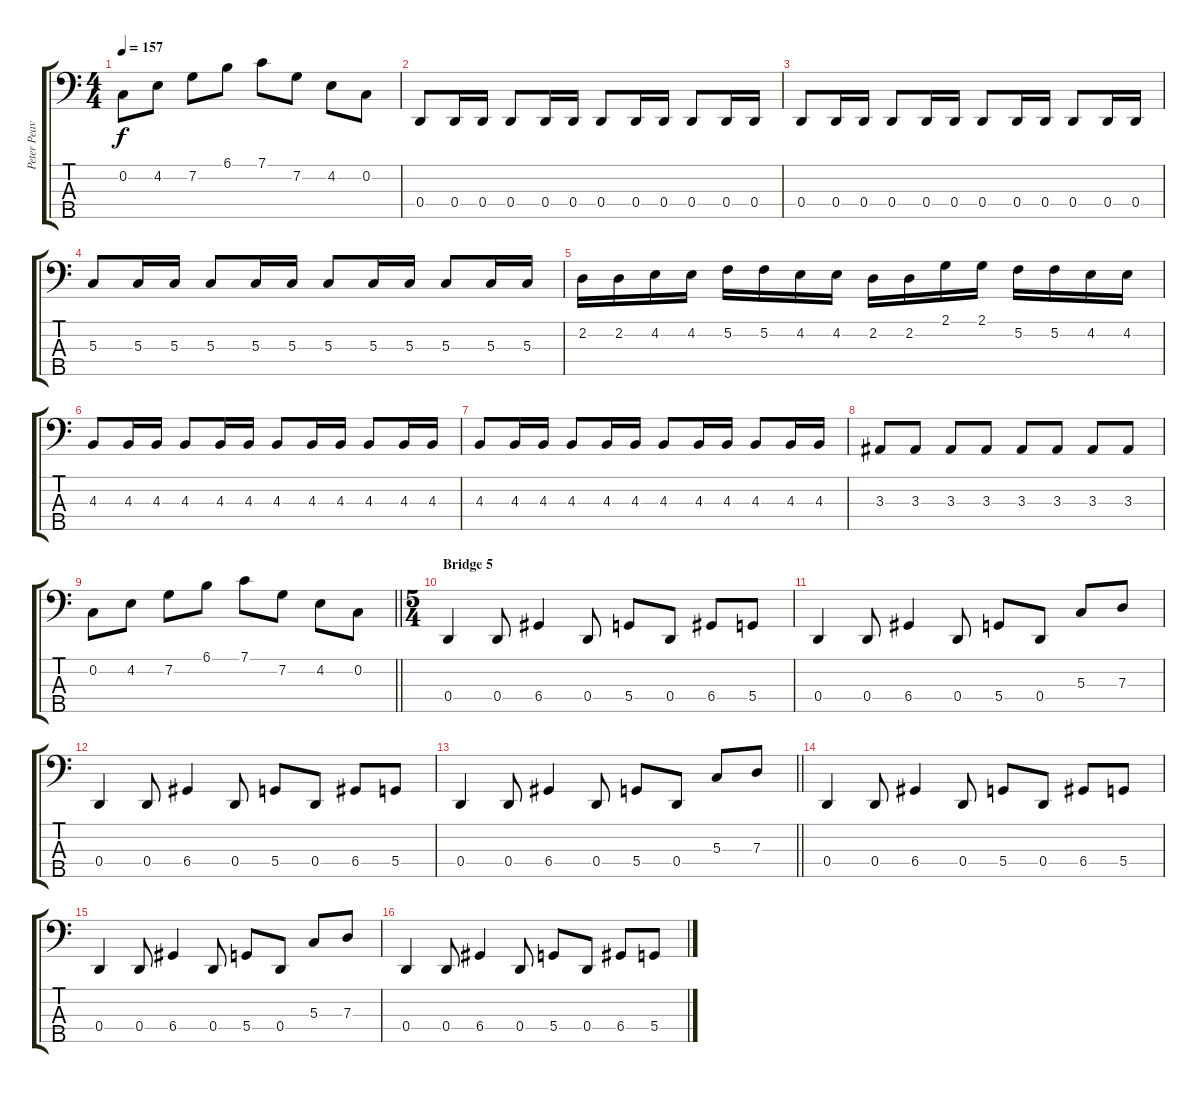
\track ("Peter Peavy Wagner" "Peter Peav") {instrument electricbasspick}
\staff {score tabs}
\tuning (F2 C2 G1 D1 A0) {hide}
\ts (4 4)
\tempo 157
\clef f4
\ks c
0.2.8{dy f} 4.2.8 7.2.8 6.1.8 7.1.8 7.2.8 4.2.8 0.2.8 |
0.4.8 0.4.16 0.4.16 0.4.8 0.4.16 0.4.16 0.4.8 0.4.16 0.4.16 0.4.8 0.4.16 0.4.16 |
0.4.8 0.4.16 0.4.16 0.4.8 0.4.16 0.4.16 0.4.8 0.4.16 0.4.16 0.4.8 0.4.16 0.4.16 |
5.3.8 5.3.16 5.3.16 5.3.8 5.3.16 5.3.16 5.3.8 5.3.16 5.3.16 5.3.8 5.3.16 5.3.16 |
2.2.16 2.2.16 4.2.16 4.2.16 5.2.16 5.2.16 4.2.16 4.2.16 2.2.16 2.2.16 2.1.16 2.1.16 5.2.16 5.2.16 4.2.16 4.2.16 |
4.3.8 4.3.16 4.3.16 4.3.8 4.3.16 4.3.16 4.3.8 4.3.16 4.3.16 4.3.8 4.3.16 4.3.16 |
4.3.8 4.3.16 4.3.16 4.3.8 4.3.16 4.3.16 4.3.8 4.3.16 4.3.16 4.3.8 4.3.16 4.3.16 |
3.3.8 3.3.8 3.3.8 3.3.8 3.3.8 3.3.8 3.3.8 3.3.8 |
\barLineRight lightlight
0.2.8 4.2.8 7.2.8 6.1.8 7.1.8 7.2.8 4.2.8 0.2.8 |
\ts (5 4)
\section ("" "Bridge 5")
0.4.4 0.4.8 6.4.4 0.4.8 5.4.8 0.4.8 6.4.8 5.4.8 |
0.4.4 0.4.8 6.4.4 0.4.8 5.4.8 0.4.8 5.3.8 7.3.8 |
0.4.4 0.4.8 6.4.4 0.4.8 5.4.8 0.4.8 6.4.8 5.4.8 |
\barLineRight lightlight
0.4.4 0.4.8 6.4.4 0.4.8 5.4.8 0.4.8 5.3.8 7.3.8 |
0.4.4 0.4.8 6.4.4 0.4.8 5.4.8 0.4.8 6.4.8 5.4.8 |
0.4.4 0.4.8 6.4.4 0.4.8 5.4.8 0.4.8 5.3.8 7.3.8 |
0.4.4 0.4.8 6.4.4 0.4.8 5.4.8 0.4.8 6.4.8 5.4.8
